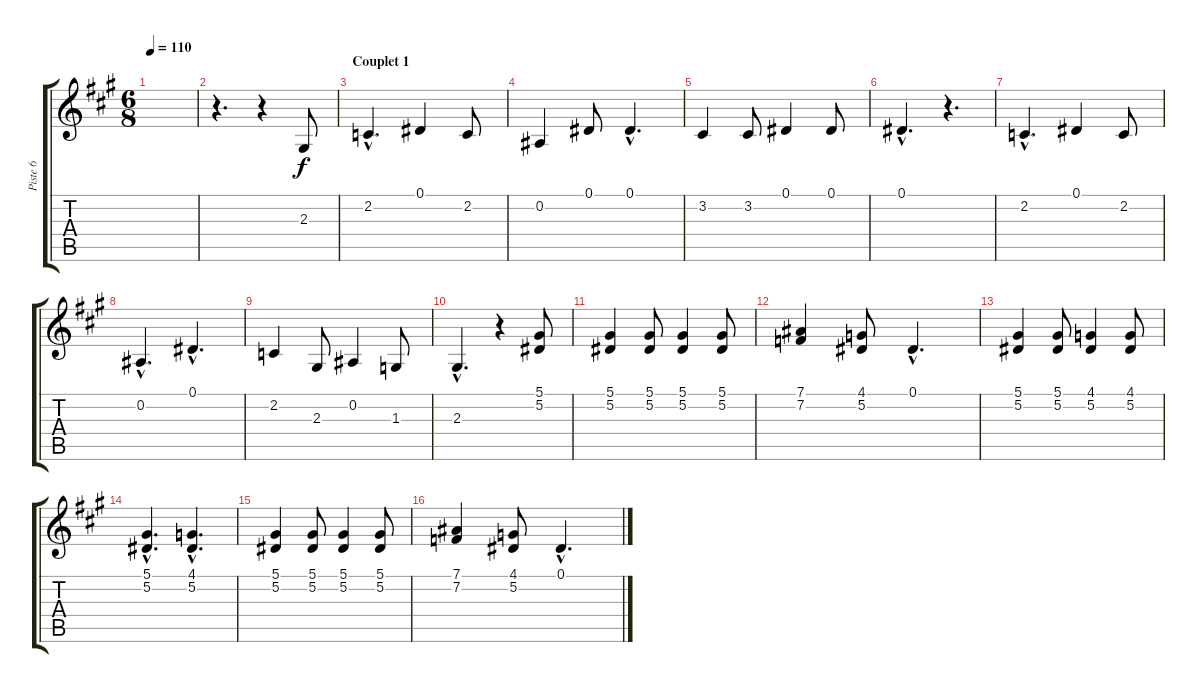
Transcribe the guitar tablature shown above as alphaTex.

\track ("Piste 6" "Piste 6") {instrument choiraahs}
\staff {score tabs}
\tuning (Eb4 Bb3 Gb3 Db3 Ab2 Eb2) {hide}
\ts (6 8)
\tempo 110
\clef g2
\ks a
|
r.4{d} r.4 2.3.8 |
\section ("" "Couplet 1")
2.2{hac}.4{d} 0.1.4 2.2.8 |
0.2.4 0.1.8 0.1{hac}.4{d} |
3.2.4 3.2.8 0.1.4 0.1.8 |
0.1{hac}.4{d} r.4{d} |
2.2{hac}.4{d} 0.1.4 2.2.8 |
0.2{hac}.4{d} 0.1{hac}.4{d} |
2.2.4 2.3.8 0.2.4 1.3.8 |
2.3{hac}.4{d} r.4 (5.1 5.2).8 |
(5.1 5.2).4 (5.1 5.2).8 (5.1 5.2).4 (5.1 5.2).8 |
(7.1 7.2).4 (4.1 5.2).8 0.1{hac}.4{d} |
(5.1 5.2).4 (5.1 5.2).8 (4.1 5.2).4 (4.1 5.2).8 |
(5.1{hac} 5.2{hac}).4{d} (4.1{hac} 5.2{hac}).4{d} |
(5.1 5.2).4 (5.1 5.2).8 (5.1 5.2).4 (5.1 5.2).8 |
(7.1 7.2).4 (4.1 5.2).8 0.1{hac}.4{d}
